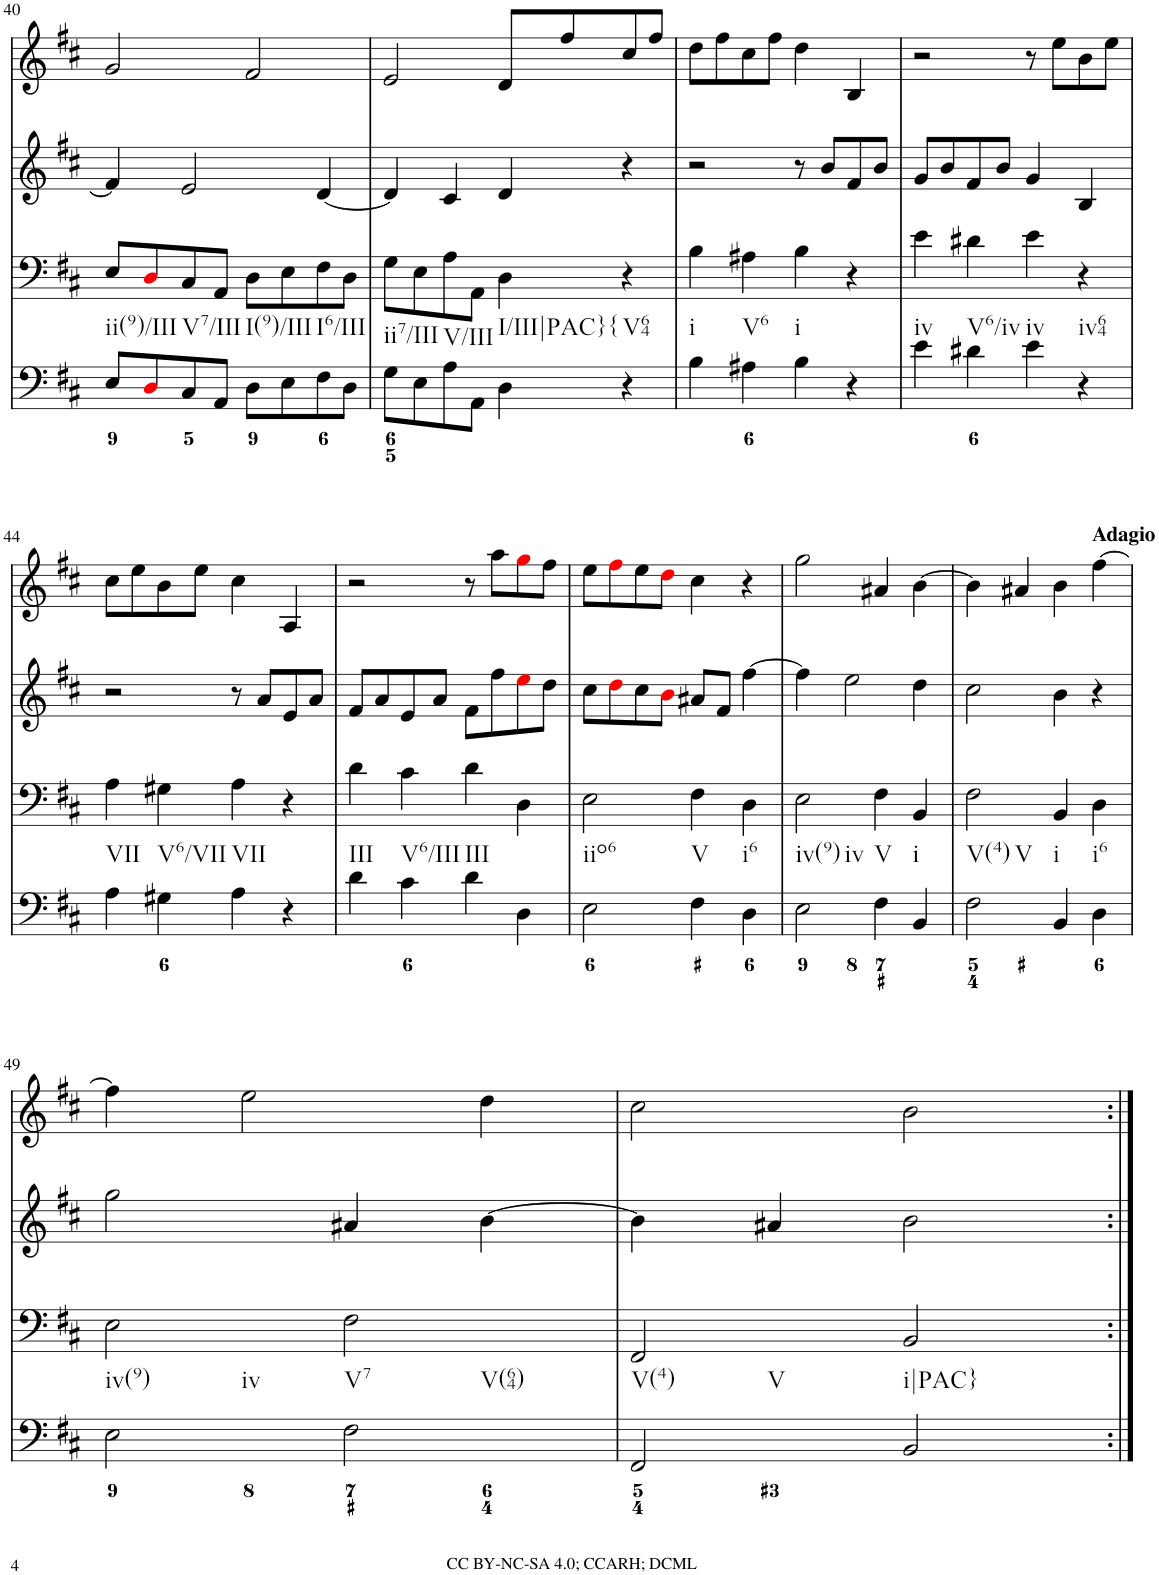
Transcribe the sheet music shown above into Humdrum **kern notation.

**kern	**kern	**kern	**kern
*part4	*part3	*part2	*part1
*staff4	*staff3	*staff2	*staff1
*I"Piano	*I"Piano	*I"Piano	*I"Piano
*I'Pno	*I'Pno	*I'Pno	*I'Pno
!!LO:PB:g=z
*clefF4	*clefF4	*clefG2	*clefG2
*k[f#c#]	*k[f#c#]	*k[f#c#]	*k[f#c#]
*b:	*b:	*b:	*b:
*M2/2	*M2/2	*M2/2	*M2/2
*met(c|)	*met(c|)	*met(c|)	*met(c|)
=40	=40	=40	=40
!	!LO:TX:b:t=ii(9)/III	!	!
8E/L	8E/L	4f#/]	2g/
8Di/	8Di/	.	.
!	!LO:TX:b:t=V7/III	!	!
8C#/	8C#/	2e/	.
8AA/J	8AA/J	.	.
!	!LO:TX:b:t=I(9)/III	!	!
8D\L	8D\L	.	2f#/
8E\	8E\	.	.
!	!LO:TX:b:t=I6/III	!	!
8F#\	8F#\	[4d/	.
8D\J	8D\J	.	.
=41	=41	=41	=41
!	!LO:TX:b:t=ii7/III	!	!
8G\L	8G\L	4d/]	2e/
8E\	8E\	.	.
!	!LO:TX:b:t=V/III	!	!
8A\	8A\	4c#/	.
8AA\J	8AA\J	.	.
!	!LO:TX:b:t=I/III|PAC}{	!	!
4D\	4D\	4d/	8d/L
.	.	.	8ff#/
!	!LO:TX:b:t=V64	!	!
4r	4r	4r	8cc#/
.	.	.	8ff#/J
=42	=42	=42	=42
!	!LO:TX:b:t=i	!	!
4B\	4B\	2r	8dd\L
.	.	.	8ff#\
!	!LO:TX:b:t=V6	!	!
4A#X\	4A#X\	.	8cc#\
.	.	.	8ff#\J
!	!LO:TX:b:t=i	!	!
4B\	4B\	8r	4dd\
.	.	8b/L	.
4r	4r	8f#/	4B/
.	.	8b/J	.
=43	=43	=43	=43
!	!LO:TX:b:t=iv	!	!
4e\	4e\	8g/L	2r
.	.	8b/	.
!	!LO:TX:b:t=V6/iv	!	!
4d#X\	4d#X\	8f#/	.
.	.	8b/J	.
!	!LO:TX:b:t=iv	!	!
4e\	4e\	4g/	8r
.	.	.	8ee\L
!	!LO:TX:b:t=iv64	!	!
4r	4r	4B/	8b\
.	.	.	8ee\J
!!LO:LB:g=z
=44	=44	=44	=44
!	!LO:TX:b:t=VII	!	!
4A\	4A\	2r	8cc#\L
.	.	.	8ee\
!	!LO:TX:b:t=V6/VII	!	!
4G#X\	4G#X\	.	8b\
.	.	.	8ee\J
!	!LO:TX:b:t=VII	!	!
4A\	4A\	8r	4cc#\
.	.	8a/L	.
4r	4r	8e/	4A/
.	.	8a/J	.
=45	=45	=45	=45
!	!LO:TX:b:t=III	!	!
4d\	4d\	8f#/L	2r
.	.	8a/	.
!	!LO:TX:b:t=V6/III	!	!
4c#\	4c#\	8e/	.
.	.	8a/J	.
!	!LO:TX:b:t=III	!	!
4d\	4d\	8f#\L	8r
.	.	8ff#\	8aa\L
4D\	4D\	8eei\	8ggi\
.	.	8dd\J	8ff#\J
=46	=46	=46	=46
!	!LO:TX:b:t=iio6	!	!
2E\	2E\	8cc#\L	8ee\L
.	.	8ddi\	8ff#i\
.	.	8cc#\	8ee\
.	.	8bi\J	8ddi\J
!	!LO:TX:b:t=V	!	!
4F#\	4F#\	8a#X/L	4cc#\
.	.	8f#/J	.
!	!LO:TX:b:t=i6	!	!
4D\	4D\	[4ff#\	4r
=47	=47	=47	=47
!	!LO:TX:b:t=iv(9)	!	!
!	!LO:TX:b:t=iv	!	!
2E\	2E\	4ff#\]	2gg\
.	.	2ee\	.
!	!LO:TX:b:t=V	!	!
4F#\	4F#\	.	4a#X/
!	!LO:TX:b:t=i	!	!
4BB/	4BB/	4dd\	[4b\
=48	=48	=48	=48
!	!LO:TX:b:t=V(4)	!	!
!	!LO:TX:b:t=V	!	!
2F#\	2F#\	2cc#\	4b\]
.	.	.	4a#X/
!	!LO:TX:b:t=i	!	!
4BB/	4BB/	4b\	4b\
!	!	!	!LO:TX:a:B:t=Adagio
!	!LO:TX:b:t=i6	!	!
4D\	4D\	4r	[4ff#\
!!LO:LB:g=z
=49	=49	=49	=49
!	!LO:TX:b:t=iv(9)	!	!
!	!LO:TX:b:t=iv	!	!
2E\	2E\	2gg\	4ff#\]
.	.	.	2ee\
!	!LO:TX:b:t=V7	!	!
!	!LO:TX:b:t=V(64)	!	!
2F#\	2F#\	4a#X/	.
.	.	[4b\	4dd\
=50	=50	=50	=50
!	!LO:TX:b:t=V(4)	!	!
!	!LO:TX:b:t=V	!	!
2FF#/	2FF#/	4b\]	2cc#\
.	.	4a#X/	.
!	!LO:TX:b:t=i|PAC}	!	!
2BB/	2BB/	2b\	2b\
=:|!	=:|!	=:|!	=:|!
*-	*-	*-	*-
